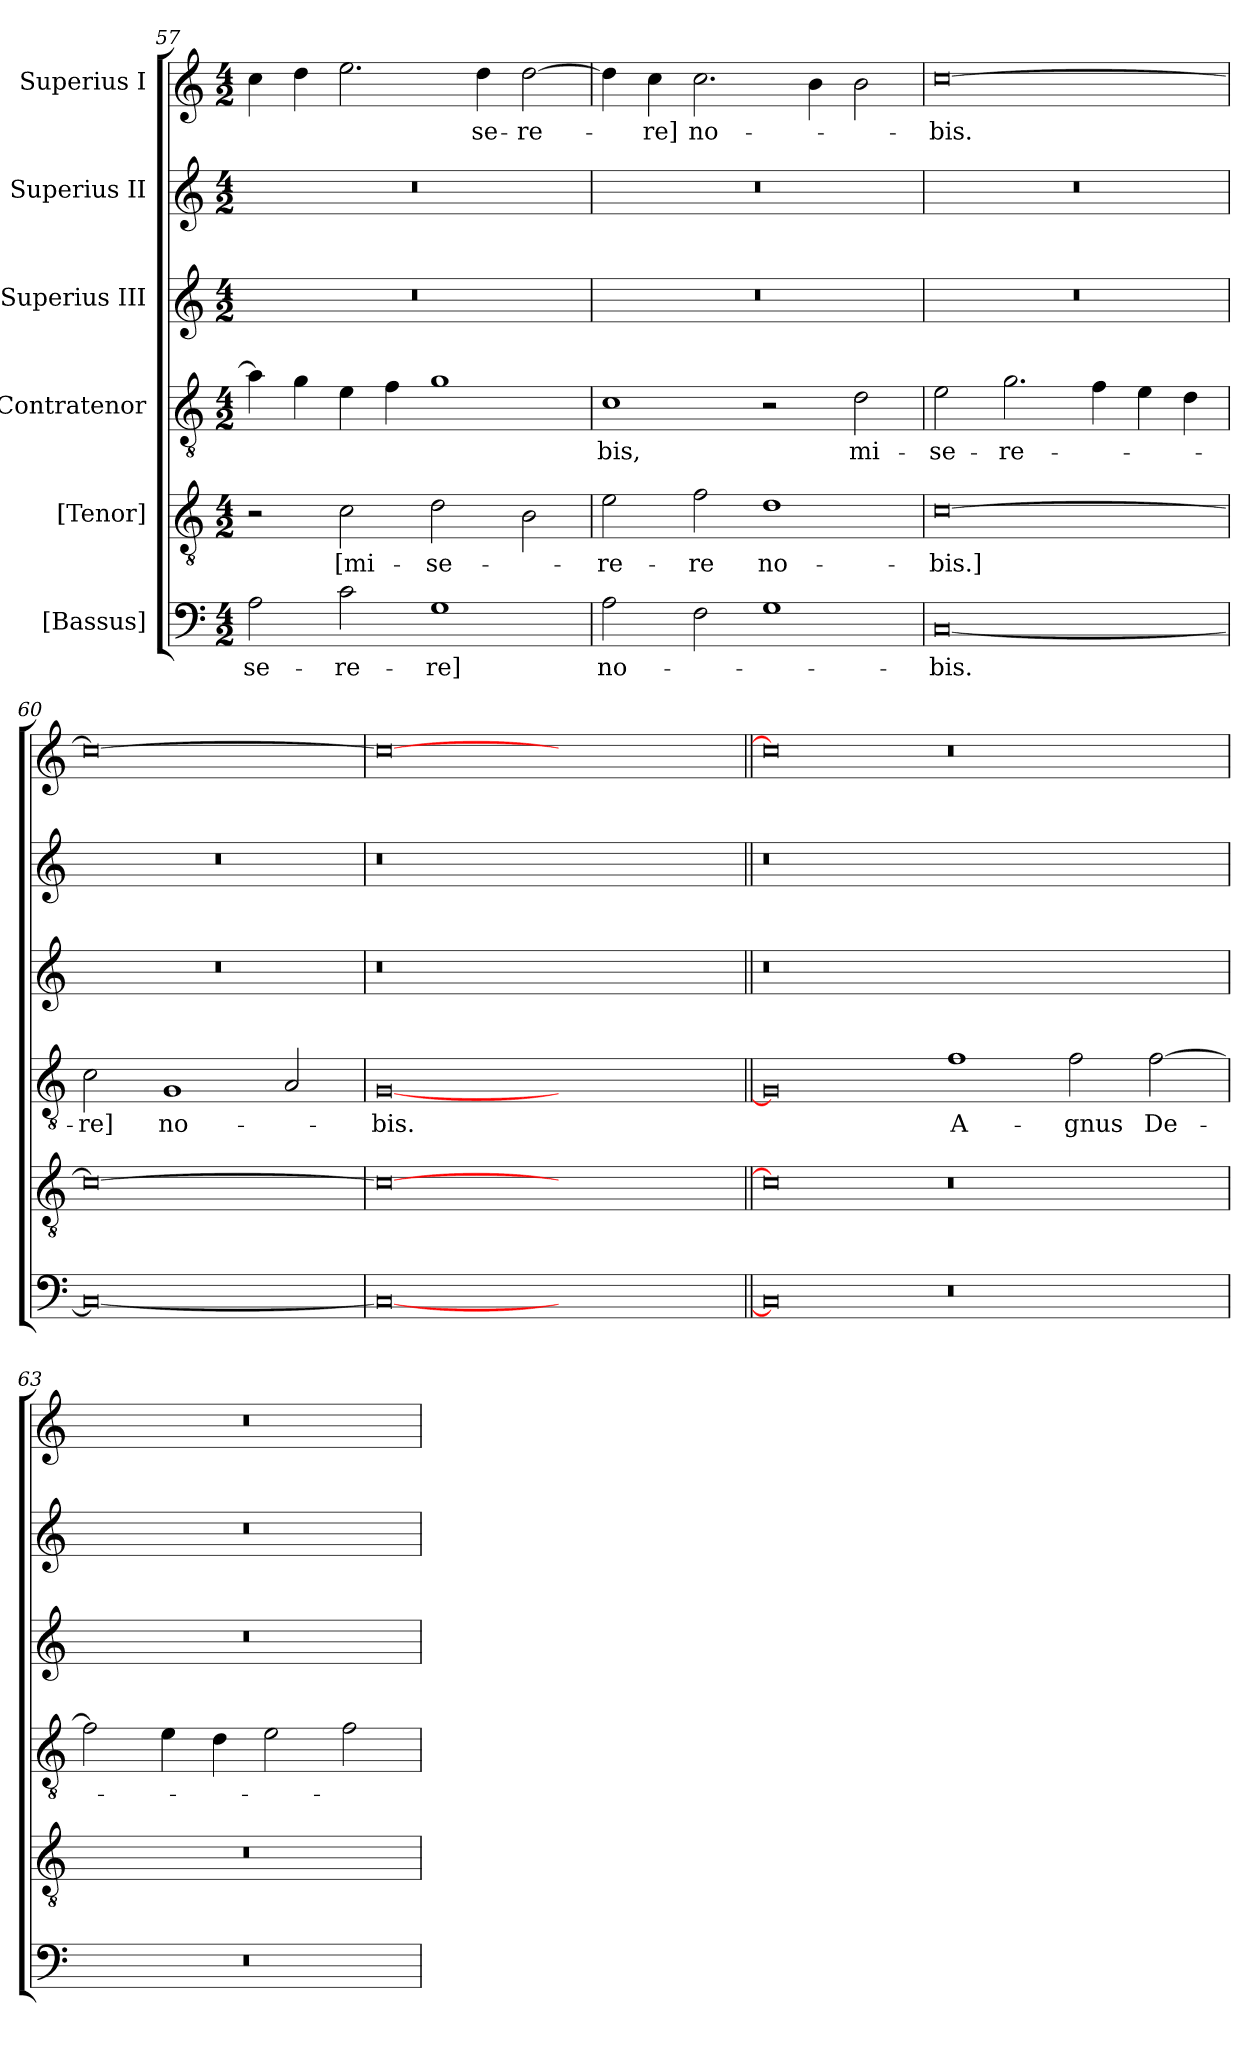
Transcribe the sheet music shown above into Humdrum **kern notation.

**kern	**text	**kern	**text	**kern	**text	**kern	**kern	**kern	**text
*part6	*part6	*part5	*part5	*part4	*part4	*part3	*part2	*part1	*part1
*staff6	*staff6	*staff5	*staff5	*staff4	*staff4	*staff3	*staff2	*staff1	*staff1
*I"[Bassus]	*	*I"[Tenor]	*	*I"Contratenor	*	*I"Superius III	*I"Superius II	*I"Superius I	*
*clefF4	*	*clefGv2	*	*clefGv2	*	*clefG2	*clefG2	*clefG2	*
*k[]	*	*k[]	*	*k[]	*	*k[]	*k[]	*k[]	*
*M4/2	*	*M4/2	*	*M4/2	*	*M4/2	*M4/2	*M4/2	*
=57	=57	=57	=57	=57	=57	=57	=57	=57	=57
2A\	-se-	2r	.	4a\]	.	0r	0r	4cc\	.
.	.	.	.	4g\	.	.	.	4dd\	.
2c\	-re-	2c\	[mi-	4e\	.	.	.	2.ee\	.
.	.	.	.	4f\	.	.	.	.	.
1G\	-re]	2d\	-se-	1g\	.	.	.	.	.
.	.	.	.	.	.	.	.	4dd\	-se-
.	.	2B\	.	.	.	.	.	[2dd\	-re-
=58	=58	=58	=58	=58	=58	=58	=58	=58	=58
2A\	no-	2e\	-re-	1c\	-bis,	0r	0r	4dd\]	.
.	.	.	.	.	.	.	.	4cc\	-re]
2F\	.	2f\	-re	.	.	.	.	2.cc\	no-
1G\	.	1d\	no-	2r	.	.	.	.	.
.	.	.	.	.	.	.	.	4b\	.
.	.	.	.	2d\	mi-	.	.	2b\	.
=59	=59	=59	=59	=59	=59	=59	=59	=59	=59
[0C/	-bis.	[0c\	-bis.]	2e\	-se-	0r	0r	[0cc\	-bis.
.	.	.	.	2.g\	-re-	.	.	.	.
.	.	.	.	4f\	.	.	.	.	.
.	.	.	.	4e\	.	.	.	.	.
.	.	.	.	4d\	.	.	.	.	.
=60	=60	=60	=60	=60	=60	=60	=60	=60	=60
0C/_	.	0c\_	.	2c\	-re]	0r	0r	0cc\_	.
.	.	.	.	1G/	no-	.	.	.	.
.	.	.	.	2A/	.	.	.	.	.
=61	=61	=61	=61	=61	=61	=61	=61	=61	=61
0C/_	.	0c\_	.	[0G/	-bis.	0r	0r	0cc\_	.
0ryy	.	0ryy	.	0ryy	.	0ryy	0ryy	0ryy	.
=62||	=62||	=62||	=62||	=62||	=62||	=62||	=62||	=62||	=62||
0C/]	.	0c\]	.	0G/]	.	0r	0r	0cc\]	.
0r	.	0r	.	1f\	A-	0ryy	0ryy	0r	.
.	.	.	.	2f\	-gnus	.	.	.	.
.	.	.	.	[2f\	De-	.	.	.	.
=63	=63	=63	=63	=63	=63	=63	=63	=63	=63
0r	.	0r	.	2f\]	.	0r	0r	0r	.
.	.	.	.	4e\	.	.	.	.	.
.	.	.	.	4d\	.	.	.	.	.
.	.	.	.	2e\	.	.	.	.	.
.	.	.	.	2f\	.	.	.	.	.
=	=	=	=	=	=	=	=	=	=
*-	*-	*-	*-	*-	*-	*-	*-	*-	*-
